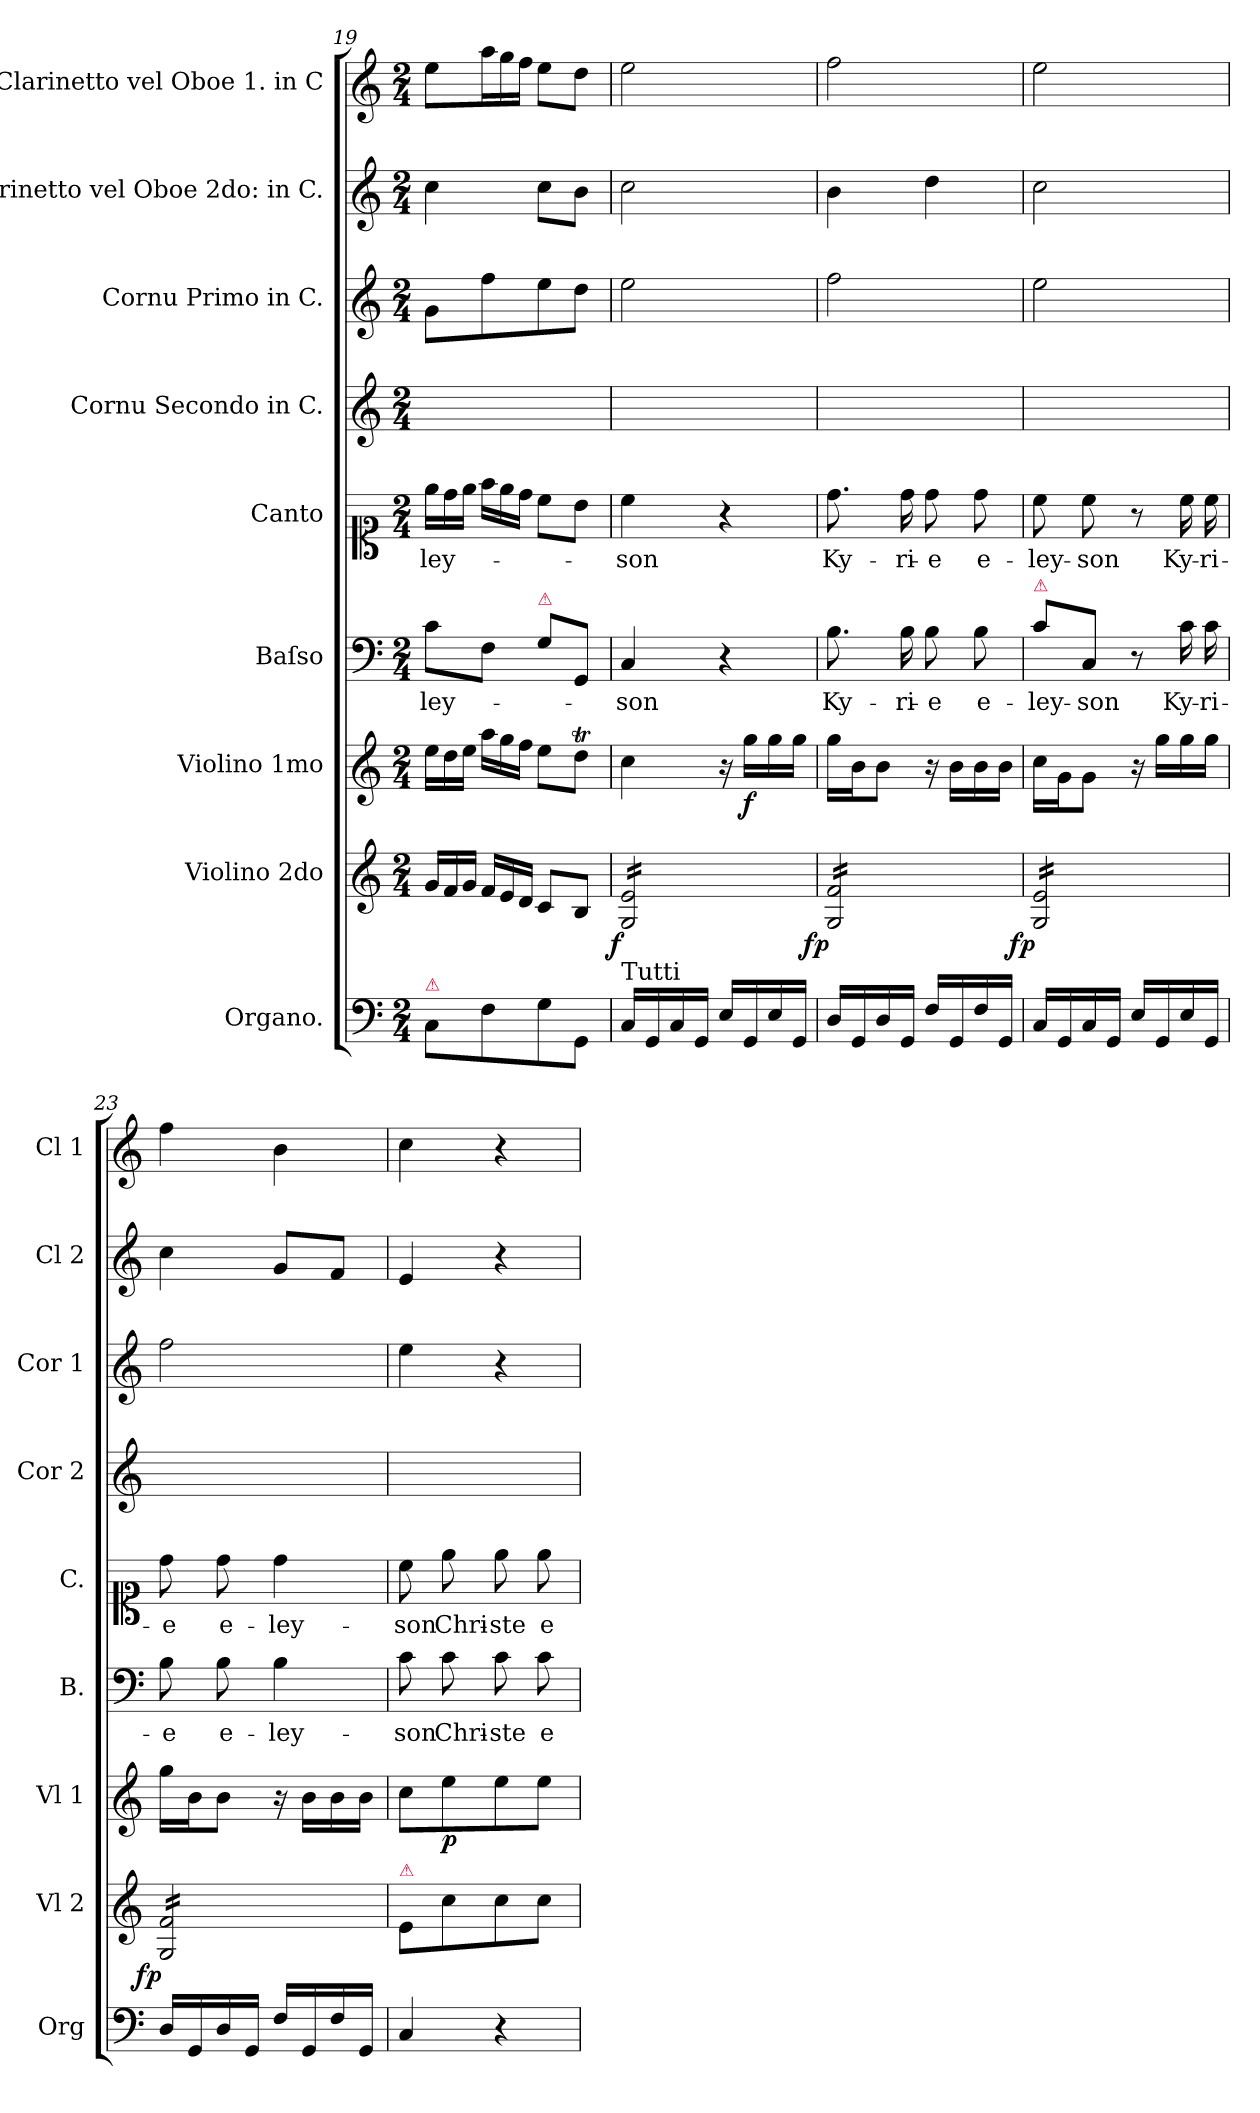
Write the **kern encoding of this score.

**kern	**kern	**dynam	**kern	**dynam	**kern	**text	**kern	**text	**kern	**kern	**kern	**kern
*part9	*part8	*part8	*part7	*part7	*part6	*part6	*part5	*part5	*part4	*part3	*part2	*part1
*staff9	*staff8	*staff8	*staff7	*staff7	*staff6	*staff6	*staff5	*staff5	*staff4	*staff3	*staff2	*staff1
*I"Organo.	*I"Violino 2do	*	*I"Violino 1mo	*	*I"Baſso	*	*I"Canto	*	*I"Cornu Secondo in C.	*I"Cornu Primo in C.	*I"Clarinetto vel Oboe 2do: in C.	*I"Clarinetto vel Oboe 1. in C
*I'Org	*I'Vl 2	*	*I'Vl 1	*	*I'B.	*	*I'C.	*	*I'Cor 2	*I'Cor 1	*I'Cl 2	*I'Cl 1
*clefF4	*clefG2	*	*clefG2	*	*clefF4	*	*clefC1	*	*clefG2	*clefG2	*clefG2	*clefG2
*k[]	*k[]	*	*k[]	*	*k[]	*	*k[]	*	*k[]	*k[]	*k[]	*k[]
*C:	*C:	*	*C:	*	*C:	*	*C:	*	*C:	*C:	*C:	*C:
*M2/4	*M2/4	*	*M2/4	*	*M2/4	*	*M2/4	*	*M2/4	*M2/4	*M2/4	*M2/4
*	*Xtuplet	*	*Xtuplet	*	*	*	*Xtuplet	*	*	*	*	*
=19	=19	=19	=19	=19	=19	=19	=19	=19	=19	=19	=19	=19
!LO:TX:a:color=crimson:t=⚠	!	!	!	!	!	!	!	!	!	!	!	!
8C\L	24g/LL	.	24ee\LL	.	8c\L	-ley-	24ee\LL	-ley-	2ryy	8g\L	4cc\	8ee\L
.	24f/	.	24dd\	.	.	.	24dd\	.	.	.	.	.
.	24g/JJ	.	24ee\JJ	.	.	.	24ee\JJ	.	.	.	.	.
*	*	*	*	*	*	*	*	*	*	*	*	*Xtuplet
8F\	24f/LL	.	24aa\LL	.	8F\J	.	24ff\LL	.	.	8ff\	.	24aa\L
.	24e/	.	24gg\	.	.	.	24ee\	.	.	.	.	24gg\
.	24d/JJ	.	24ff\JJ	.	.	.	24dd\JJ	.	.	.	.	24ff\JJ
!	!	!	!	!	!LO:TX:a:color=crimson:t=⚠	!	!	!	!	!	!	!
8G\	8c/L	.	8ee\L	.	8G\L	.	8cc\L	.	.	8ee\	8cc\L	8ee\L
8GG/J	8B/J	.	8ddT\J	.	8GG/J	.	8b\J	.	.	8dd\J	8b\J	8dd\J
=20	=20	=20	=20	=20	=20	=20	=20	=20	=20	=20	=20	=20
!LO:TX:a:t=Tutti	!	!	!	!	!	!	!	!	!	!	!	!
!	!	!LO:DY:rj	!	!	!	!	!	!	!	!	!	!
*	*tremolo	*	*	*	*	*	*	*	*	*	*	*
16C/LL	16G/ 16e/LL	f	4cc\	.	4C/	-son	4cc\	-son	2ryy	2ee\	2cc\	2ee\
16GG/	16G/ 16e/	.	.	.	.	.	.	.	.	.	.	.
16C/	16G/ 16e/	.	.	.	.	.	.	.	.	.	.	.
16GG/JJ	16G/ 16e/	.	.	.	.	.	.	.	.	.	.	.
16E/LL	16G/ 16e/	.	16r	.	4r	.	4r	.	.	.	.	.
!	!	!	!	!LO:DY:b	!	!	!	!	!	!	!	!
16GG/	16G/ 16e/	.	16gg\LL	f	.	.	.	.	.	.	.	.
16E/	16G/ 16e/	.	16gg\	.	.	.	.	.	.	.	.	.
16GG/JJ	16G/ 16e/JJ	.	16gg\JJ	.	.	.	.	.	.	.	.	.
=21	=21	=21	=21	=21	=21	=21	=21	=21	=21	=21	=21	=21
!	!	!LO:DY:rj	!	!	!	!	!	!	!	!	!	!
16D/LL	16G/ 16f/LL	fp	16gg\LL	.	8.B\	Ky-	8.dd\	Ky-	2ryy	2ff\	4b\	2ff\
16GG/	16G/ 16f/	.	16b\J	.	.	.	.	.	.	.	.	.
16D/	16G/ 16f/	.	8b\J	.	.	.	.	.	.	.	.	.
16GG/JJ	16G/ 16f/	.	.	.	16B\	-ri-	16dd\	-ri-	.	.	.	.
16F/LL	16G/ 16f/	.	16r	.	8B\	-e	8dd\	-e	.	.	4dd\	.
16GG/	16G/ 16f/	.	16b\LL	.	.	.	.	.	.	.	.	.
16F/	16G/ 16f/	.	16b\	.	8B\	e-	8dd\	e-	.	.	.	.
16GG/JJ	16G/ 16f/JJ	.	16b\JJ	.	.	.	.	.	.	.	.	.
=22	=22	=22	=22	=22	=22	=22	=22	=22	=22	=22	=22	=22
!	!	!	!	!	!LO:TX:a:color=crimson:t=⚠	!	!	!	!	!	!	!
!	!	!LO:DY:rj	!	!	!	!	!	!	!	!	!	!
16C/LL	16G/ 16e/LL	fp	16cc\LL	.	8c\L	-ley-	8cc\	-ley-	2ryy	2ee\	2cc\	2ee\
16GG/	16G/ 16e/	.	16g\J	.	.	.	.	.	.	.	.	.
16C/	16G/ 16e/	.	8g\J	.	8C/J	-son	8cc\	-son	.	.	.	.
16GG/JJ	16G/ 16e/	.	.	.	.	.	.	.	.	.	.	.
16E/LL	16G/ 16e/	.	16r	.	8r	.	8r	.	.	.	.	.
16GG/	16G/ 16e/	.	16gg\LL	.	.	.	.	.	.	.	.	.
16E/	16G/ 16e/	.	16gg\	.	16c\	Ky-	16cc\	Ky-	.	.	.	.
16GG/JJ	16G/ 16e/JJ	.	16gg\JJ	.	16c\	-ri-	16cc\	-ri-	.	.	.	.
=23	=23	=23	=23	=23	=23	=23	=23	=23	=23	=23	=23	=23
!	!	!LO:DY:rj	!	!	!	!	!	!	!	!	!	!
16D/LL	16G/ 16f/LL	fp	16gg\LL	.	8B\	-e	8dd\	-e	2ryy	2ff\	4cc\	4ff\
16GG/	16G/ 16f/	.	16b\J	.	.	.	.	.	.	.	.	.
16D/	16G/ 16f/	.	8b\J	.	8B\	e-	8dd\	e-	.	.	.	.
16GG/JJ	16G/ 16f/	.	.	.	.	.	.	.	.	.	.	.
16F/LL	16G/ 16f/	.	16r	.	4B\	-ley-	4dd\	-ley-	.	.	8g/L	4b\
16GG/	16G/ 16f/	.	16b\LL	.	.	.	.	.	.	.	.	.
16F/	16G/ 16f/	.	16b\	.	.	.	.	.	.	.	8f/J	.
16GG/JJ	16G/ 16f/JJ	.	16b\JJ	.	.	.	.	.	.	.	.	.
*	*Xtremolo	*	*	*	*	*	*	*	*	*	*	*
=24	=24	=24	=24	=24	=24	=24	=24	=24	=24	=24	=24	=24
!	!LO:TX:a:color=crimson:t=⚠	!	!	!	!	!	!	!	!	!	!	!
4C/	8e/L	.	8cc\L	.	8c\	-son	8cc\	-son	2ryy	4ee\	4e/	4cc\
!	!	!	!	!LO:DY:b	!	!	!	!	!	!	!	!
.	8cc\	.	8ee\	p	8c\	Chri-	8ee\	Chri-	.	.	.	.
4r	8cc\	.	8ee\	.	8c\	-ste	8ee\	-ste	.	4r	4r	4r
.	8cc\J	.	8ee\J	.	8c\	e-	8ee\	e-	.	.	.	.
=	=	=	=	=	=	=	=	=	=	=	=	=
*-	*-	*-	*-	*-	*-	*-	*-	*-	*-	*-	*-	*-
